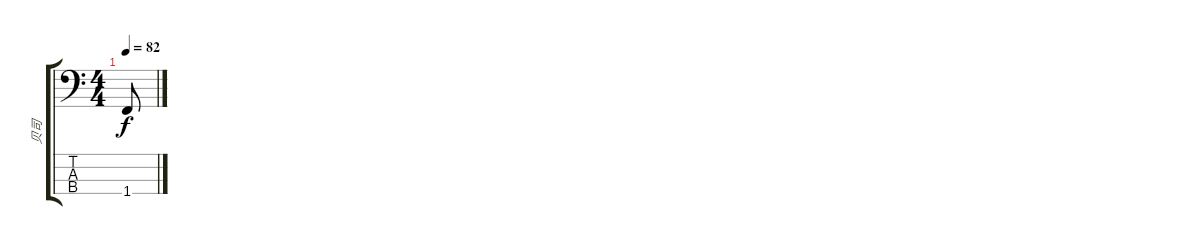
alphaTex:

\track ("贝司" "贝司") {instrument electricbassfinger}
\staff {score tabs}
\tuning (G2 D2 A1 E1) {hide}
\ts (4 4)
\tempo 82
\clef f4
\ks c
1.4{t}.8{dy f}
